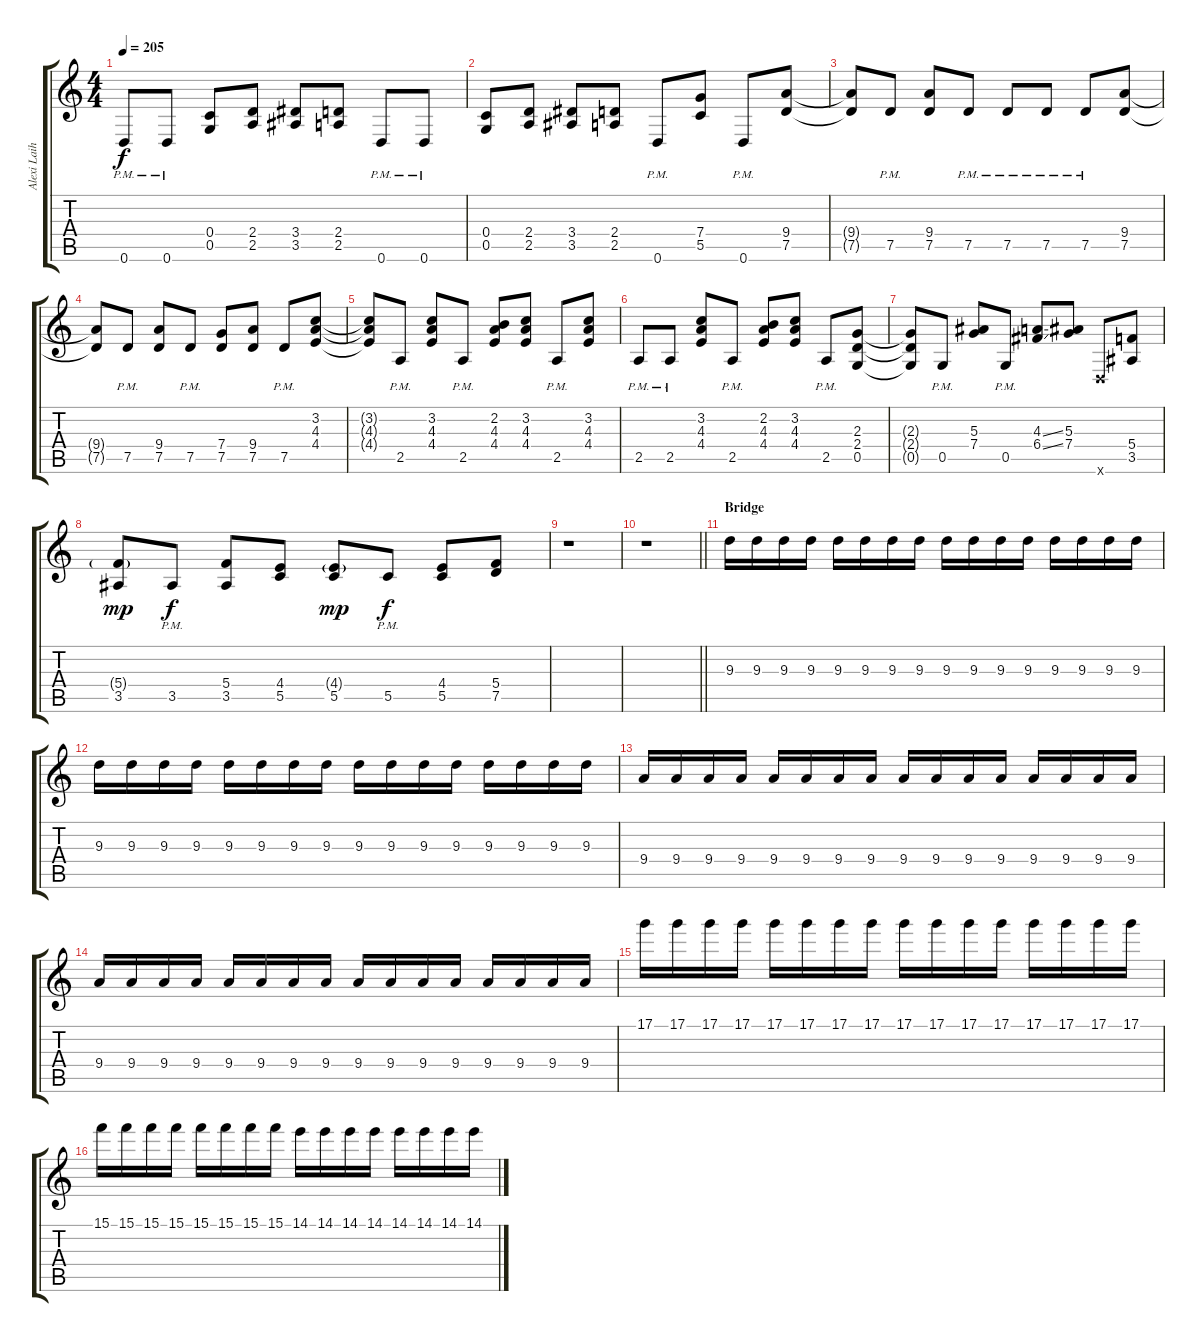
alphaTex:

\track ("Alexi Laiho" "Alexi Laih") {instrument distortionguitar}
\staff {score tabs}
\tuning (D4 A3 F3 C3 G2 D2) {hide}
\ts (4 4)
\tempo 205
\clef g2
\ks c
0.6{pm}.8{dy f} 0.6{pm}.8 (0.4 0.5).8 (2.4 2.5).8 (3.4 3.5).8 (2.4 2.5).8 0.6{pm}.8 0.6{pm}.8 |
(0.4 0.5).8 (2.4 2.5).8 (3.4 3.5).8 (2.4 2.5).8 0.6{pm}.8 (7.4 5.5).8 0.6{pm}.8 (9.4 7.5).8 |
(9.4{t} 7.5{t}).8 7.5{pm}.8 (9.4 7.5).8 7.5{pm}.8 7.5{pm}.8 7.5{pm}.8 7.5{pm}.8 (9.4 7.5).8 |
(9.4{t} 7.5{t}).8 7.5{pm}.8 (9.4 7.5).8 7.5{pm}.8 (7.4 7.5).8 (9.4 7.5).8 7.5{pm}.8 (3.2 4.3 4.4).8 |
(3.2{t} 4.3{t} 4.4{t}).8 2.5{pm}.8 (3.2 4.3 4.4).8 2.5{pm}.8 (2.2 4.3 4.4).8 (3.2 4.3 4.4).8 2.5{pm}.8 (3.2 4.3 4.4).8 |
2.5{pm}.8 2.5{pm}.8 (3.2 4.3 4.4).8 2.5{pm}.8 (2.2 4.3 4.4).8 (3.2 4.3 4.4).8 2.5{pm}.8 (2.3 2.4 0.5).8 |
(2.3{t} 2.4{t} 0.5{t}).8 0.5{pm}.8 (5.3 7.4).8 0.5{pm}.8 (4.3{ss} 6.4{ss}).8 (5.3 7.4).8 0.6{x}.8 (5.4 3.5).8 |
(5.4{g} 3.5).8{dy mp} 3.5{pm}.8{dy f} (5.4 3.5).8 (4.4 5.5).8 (4.4{g} 5.5).8{dy mp} 5.5{pm}.8{dy f} (4.4 5.5).8 (5.4 7.5).8 |
r.1 |
\barLineRight lightlight
r.1 |
\section ("" "Bridge")
9.3.16 9.3.16 9.3.16 9.3.16 9.3.16 9.3.16 9.3.16 9.3.16 9.3.16 9.3.16 9.3.16 9.3.16 9.3.16 9.3.16 9.3.16 9.3.16 |
9.3.16 9.3.16 9.3.16 9.3.16 9.3.16 9.3.16 9.3.16 9.3.16 9.3.16 9.3.16 9.3.16 9.3.16 9.3.16 9.3.16 9.3.16 9.3.16 |
9.4.16 9.4.16 9.4.16 9.4.16 9.4.16 9.4.16 9.4.16 9.4.16 9.4.16 9.4.16 9.4.16 9.4.16 9.4.16 9.4.16 9.4.16 9.4.16 |
9.4.16 9.4.16 9.4.16 9.4.16 9.4.16 9.4.16 9.4.16 9.4.16 9.4.16 9.4.16 9.4.16 9.4.16 9.4.16 9.4.16 9.4.16 9.4.16 |
17.1.16 17.1.16 17.1.16 17.1.16 17.1.16 17.1.16 17.1.16 17.1.16 17.1.16 17.1.16 17.1.16 17.1.16 17.1.16 17.1.16 17.1.16 17.1.16 |
15.1.16 15.1.16 15.1.16 15.1.16 15.1.16 15.1.16 15.1.16 15.1.16 14.1.16 14.1.16 14.1.16 14.1.16 14.1.16 14.1.16 14.1.16 14.1.16
